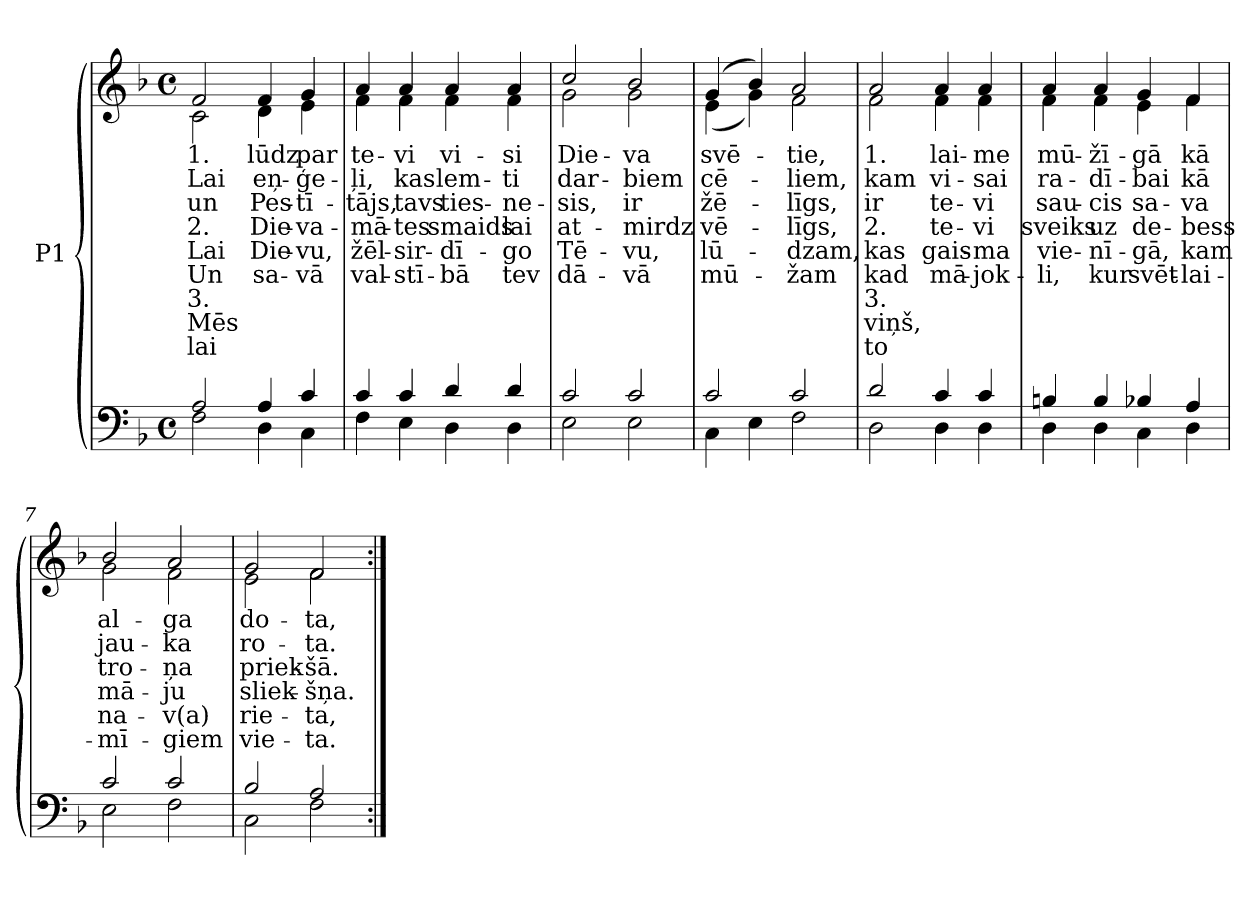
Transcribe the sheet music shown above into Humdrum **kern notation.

**kern	**kern	**text	**text	**text	**text	**text	**text	**text	**text	**text	**dynam
*part1	*part1	*part1	*part1	*part1	*part1	*part1	*part1	*part1	*part1	*part1	*part1
*staff2	*staff1	*staff1	*staff1	*staff1	*staff1	*staff1	*staff1	*staff1	*staff1	*staff1	*staff1/2
*I"P1	*	*	*	*	*	*	*	*	*	*	*
!!LO:PB:g=z
*clefF4	*clefG2	*	*	*	*	*	*	*	*	*	*
*k[b-]	*k[b-]	*	*	*	*	*	*	*	*	*	*
*F:	*F:	*	*	*	*	*	*	*	*	*	*
*M4/4	*M4/4	*	*	*	*	*	*	*	*	*	*
*met(c)	*met(c)	*	*	*	*	*	*	*	*	*	*
*MM80	*MM80	*	*	*	*	*	*	*	*	*	*
=1	=1	=1	=1	=1	=1	=1	=1	=1	=1	=1	=1
*^	*	*	*	*	*	*	*	*	*	*	*
!	!	!LO:TX:a:B:t=Andante	!	!	!	!	!	!	!	!	!	!
!	!	!	!LO:LY:b:color=#000000	!LO:LY:b:color=#000000	!LO:LY:b:color=#000000	!LO:LY:b:color=#000000	!LO:LY:b:color=#000000	!LO:LY:b:color=#000000	!LO:LY:b:color=#000000	!LO:LY:b:color=#000000	!LO:LY:b:color=#000000	!
*	*	*^	*	*	*	*	*	*	*	*	*	*
2Ai/	2Fi\	2fi/	2ci\	1.	Lai	un	2.	Lai	Un	3.	Mēs	lai	mf mf
!	!	!	!	!LO:LY:b:color=#000000	!LO:LY:b:color=#000000	!LO:LY:b:color=#000000	!LO:LY:b:color=#000000	!LO:LY:b:color=#000000	!LO:LY:b:color=#000000	!	!	!	!
4Ai/	4Di\	4fi/	4di\	lūdz	eņ-	Pes-	Die-	Die-	sa-	.	.	.	.
!	!	!	!	!LO:LY:b:color=#000000	!LO:LY:b:color=#000000	!LO:LY:b:color=#000000	!LO:LY:b:color=#000000	!LO:LY:b:color=#000000	!LO:LY:b:color=#000000	!	!	!	!
4ci/	4Ci\	4gi/	4ei\	par	-ģe-	-tī-	-va-	-vu,	-vā	.	.	.	.
=2	=2	=2	=2	=2	=2	=2	=2	=2	=2	=2	=2	=2	=2
!	!	!	!	!LO:LY:b:color=#000000	!LO:LY:b:color=#000000	!LO:LY:b:color=#000000	!LO:LY:b:color=#000000	!LO:LY:b:color=#000000	!LO:LY:b:color=#000000	!	!	!	!
4ci/	4Fi\	4ai/	4fi\	te-	-ļi,	-tājs,	-mā-	žēl-	val-	.	.	.	.
!	!	!	!	!LO:LY:b:color=#000000	!LO:LY:b:color=#000000	!LO:LY:b:color=#000000	!LO:LY:b:color=#000000	!LO:LY:b:color=#000000	!LO:LY:b:color=#000000	!	!	!	!
4ci/	4Ei\	4ai/	4fi\	-vi	kas	tavs	-tes	-sir-	-stī-	.	.	.	.
!	!	!	!	!LO:LY:b:color=#000000	!LO:LY:b:color=#000000	!LO:LY:b:color=#000000	!LO:LY:b:color=#000000	!LO:LY:b:color=#000000	!LO:LY:b:color=#000000	!	!	!	!
4di/	4Di\	4ai/	4fi\	vi-	lem-	ties-	smaids	-dī-	-bā	.	.	.	.
!	!	!	!	!LO:LY:b:color=#000000	!LO:LY:b:color=#000000	!LO:LY:b:color=#000000	!LO:LY:b:color=#000000	!LO:LY:b:color=#000000	!LO:LY:b:color=#000000	!	!	!	!
4di/	4Di\	4ai/	4fi\	-si	-ti	-ne-	lai	-go	tev	.	.	.	.
=3	=3	=3	=3	=3	=3	=3	=3	=3	=3	=3	=3	=3	=3
!	!	!	!	!LO:LY:b:color=#000000	!LO:LY:b:color=#000000	!LO:LY:b:color=#000000	!LO:LY:b:color=#000000	!LO:LY:b:color=#000000	!LO:LY:b:color=#000000	!	!	!	!
2ci/	2Ei\	2cci/	2gi\	Die-	dar-	-sis,	at-	Tē-	dā-	.	.	.	.
!	!	!	!	!LO:LY:b:color=#000000	!LO:LY:b:color=#000000	!LO:LY:b:color=#000000	!LO:LY:b:color=#000000	!LO:LY:b:color=#000000	!LO:LY:b:color=#000000	!	!	!	!
2ci/	2Ei\	2b-i/	2gi\	-va	-biem	ir	-mirdz	-vu,	-vā	.	.	.	.
=4	=4	=4	=4	=4	=4	=4	=4	=4	=4	=4	=4	=4	=4
!	!	!	!	!LO:LY:b:color=#000000	!LO:LY:b:color=#000000	!LO:LY:b:color=#000000	!LO:LY:b:color=#000000	!LO:LY:b:color=#000000	!LO:LY:b:color=#000000	!	!	!	!
2ci/	4Ci\	(4gi/	(4ei\	svē-	cē-	žē-	vē-	lū-	mū-	.	.	.	.
.	4Ei\	4b-i/)	4gi\)	.	.	.	.	.	.	.	.	.	.
!	!	!	!	!LO:LY:b:color=#000000	!LO:LY:b:color=#000000	!LO:LY:b:color=#000000	!LO:LY:b:color=#000000	!LO:LY:b:color=#000000	!LO:LY:b:color=#000000	!	!	!	!
2ci/	2Fi\	2ai/	2fi\	-tie,	-liem,	-līgs,	-līgs,	-dzam,	-žam	.	.	.	.
!!LO:LB:g=z	!!
=5	=5	=5	=5	=5	=5	=5	=5	=5	=5	=5	=5	=5	=5
!	!	!	!	!LO:LY:b:color=#000000	!LO:LY:b:color=#000000	!LO:LY:b:color=#000000	!LO:LY:b:color=#000000	!LO:LY:b:color=#000000	!LO:LY:b:color=#000000	!LO:LY:b:color=#000000	!LO:LY:b:color=#000000	!LO:LY:b:color=#000000	!
2di/	2Di\	2ai/	2fi\	1.	kam	ir	2.	kas	kad	3.	viņš,	to	.
!	!	!	!	!LO:LY:b:color=#000000	!LO:LY:b:color=#000000	!LO:LY:b:color=#000000	!LO:LY:b:color=#000000	!LO:LY:b:color=#000000	!LO:LY:b:color=#000000	!	!	!	!
4ci/	4Di\	4ai/	4fi\	lai-	vi-	te-	te-	gais-	mā-	.	.	.	.
!	!	!	!	!LO:LY:b:color=#000000	!LO:LY:b:color=#000000	!LO:LY:b:color=#000000	!LO:LY:b:color=#000000	!LO:LY:b:color=#000000	!LO:LY:b:color=#000000	!	!	!	!
4ci/	4Di\	4ai/	4fi\	-me	-sai	-vi	-vi	-ma	-jok-	.	.	.	.
=6	=6	=6	=6	=6	=6	=6	=6	=6	=6	=6	=6	=6	=6
!	!	!	!	!LO:LY:b:color=#000000	!LO:LY:b:color=#000000	!LO:LY:b:color=#000000	!LO:LY:b:color=#000000	!LO:LY:b:color=#000000	!LO:LY:b:color=#000000	!	!	!	!
4Bni/	4Di\	4ai/	4fi\	mū-	ra-	sau-	sveiks	vie-	-li,	.	.	.	.
!	!	!	!	!LO:LY:b:color=#000000	!LO:LY:b:color=#000000	!LO:LY:b:color=#000000	!LO:LY:b:color=#000000	!LO:LY:b:color=#000000	!LO:LY:b:color=#000000	!	!	!	!
4Bi/	4Di\	4ai/	4fi\	-žī-	-dī-	-cis	uz	-nī-	kur	.	.	.	.
!	!	!	!	!LO:LY:b:color=#000000	!LO:LY:b:color=#000000	!LO:LY:b:color=#000000	!LO:LY:b:color=#000000	!LO:LY:b:color=#000000	!LO:LY:b:color=#000000	!	!	!	!
4B-Xi/	4Ci\	4gi/	4ei\	-gā	-bai	sa-	de-	-gā,	svēt-	.	.	.	.
!	!	!	!	!LO:LY:b:color=#000000	!LO:LY:b:color=#000000	!LO:LY:b:color=#000000	!LO:LY:b:color=#000000	!LO:LY:b:color=#000000	!LO:LY:b:color=#000000	!	!	!	!
4Ai/	4Di\	4fi/	4fi\	kā	kā	-va	-bess	kam	-lai-	.	.	.	.
=7	=7	=7	=7	=7	=7	=7	=7	=7	=7	=7	=7	=7	=7
!	!	!	!	!LO:LY:b:color=#000000	!LO:LY:b:color=#000000	!LO:LY:b:color=#000000	!LO:LY:b:color=#000000	!LO:LY:b:color=#000000	!LO:LY:b:color=#000000	!	!	!	!
2ci/	2Ei\	2b-i/	2gi\	al-	jau-	tro-	mā-	na-	-mī-	.	.	.	.
!	!	!	!	!LO:LY:b:color=#000000	!LO:LY:b:color=#000000	!LO:LY:b:color=#000000	!LO:LY:b:color=#000000	!LO:LY:b:color=#000000	!LO:LY:b:color=#000000	!	!	!	!
2ci/	2Fi\	2ai/	2fi\	-ga	-ka	-ņa	-ju	-v(a)	-giem	.	.	.	.
=8	=8	=8	=8	=8	=8	=8	=8	=8	=8	=8	=8	=8	=8
!	!	!	!	!LO:LY:b:color=#000000	!LO:LY:b:color=#000000	!LO:LY:b:color=#000000	!LO:LY:b:color=#000000	!LO:LY:b:color=#000000	!LO:LY:b:color=#000000	!	!	!	!
2B-i/	2Ci\	2gi/	2ei\	do-	ro-	priek-	sliek-	rie-	vie-	.	.	.	.
!	!	!	!	!LO:LY:b:color=#000000	!LO:LY:b:color=#000000	!LO:LY:b:color=#000000	!LO:LY:b:color=#000000	!LO:LY:b:color=#000000	!LO:LY:b:color=#000000	!	!	!	!
2Ai/	2Fi\	2fi/	2fi\	-ta,	-ta.	-šā.	-šņa.	-ta,	-ta.	.	.	.	.
*v	*v	*	*	*	*	*	*	*	*	*	*	*	*
*	*v	*v	*	*	*	*	*	*	*	*	*	*
=:|!	=:|!	=:|!	=:|!	=:|!	=:|!	=:|!	=:|!	=:|!	=:|!	=:|!	=:|!
*-	*-	*-	*-	*-	*-	*-	*-	*-	*-	*-	*-
